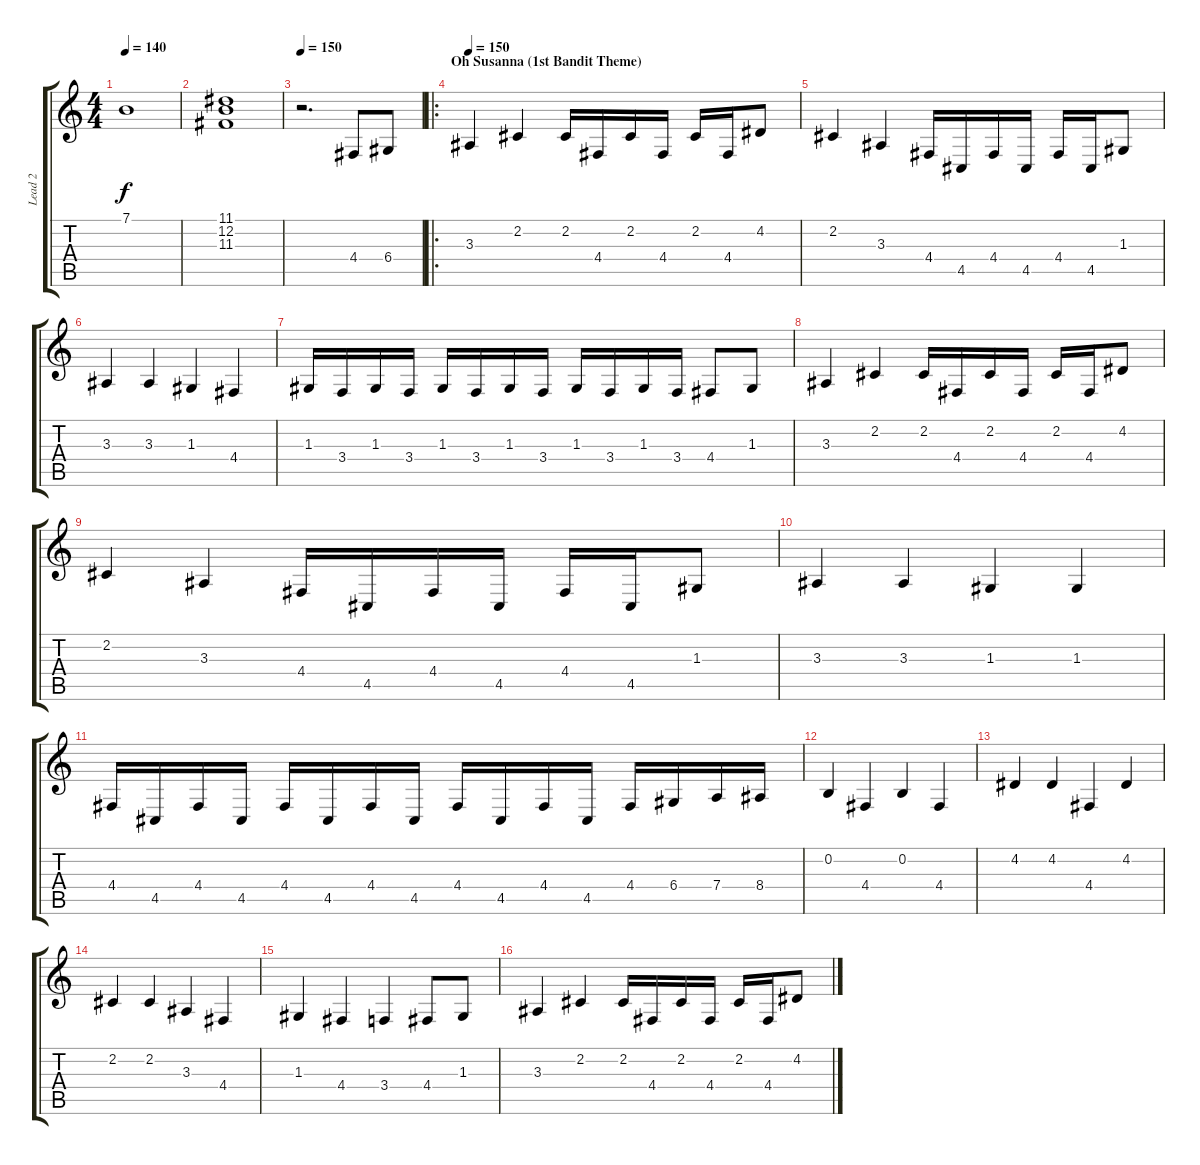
\track ("Lead 2" "Lead 2") {instrument clavinet}
\staff {score tabs}
\tuning (E4 B3 G3 D3 A2 E2) {hide}
\ts (4 4)
\tempo 140
\clef g2
\ks c
7.1.1{dy f} |
(11.1 12.2 11.3).1 |
\tempo 150
r.2{d} 4.4.8 6.4.8 |
\ro
\section ("" "Oh Susanna (1st Bandit Theme)")
\tempo 150
3.3.4 2.2.4 2.2.16 4.4.16 2.2.16 4.4.16 2.2.16 4.4.16 4.2.8 |
2.2.4 3.3.4 4.4.16 4.5.16 4.4.16 4.5.16 4.4.16 4.5.16 1.3.8 |
3.3.4 3.3.4 1.3.4 4.4.4 |
1.3.16 3.4.16 1.3.16 3.4.16 1.3.16 3.4.16 1.3.16 3.4.16 1.3.16 3.4.16 1.3.16 3.4.16 4.4.8 1.3.8 |
3.3.4 2.2.4 2.2.16 4.4.16 2.2.16 4.4.16 2.2.16 4.4.16 4.2.8 |
2.2.4 3.3.4 4.4.16 4.5.16 4.4.16 4.5.16 4.4.16 4.5.16 1.3.8 |
3.3.4 3.3.4 1.3.4 1.3.4 |
4.4.16 4.5.16 4.4.16 4.5.16 4.4.16 4.5.16 4.4.16 4.5.16 4.4.16 4.5.16 4.4.16 4.5.16 4.4.16 6.4.16 7.4.16 8.4.16 |
0.2.4 4.4.4 0.2.4 4.4.4 |
4.2.4 4.2.4 4.4.4 4.2.4 |
2.2.4 2.2.4 3.3.4 4.4.4 |
1.3.4 4.4.4 3.4.4 4.4.8 1.3.8 |
3.3.4 2.2.4 2.2.16 4.4.16 2.2.16 4.4.16 2.2.16 4.4.16 4.2.8
